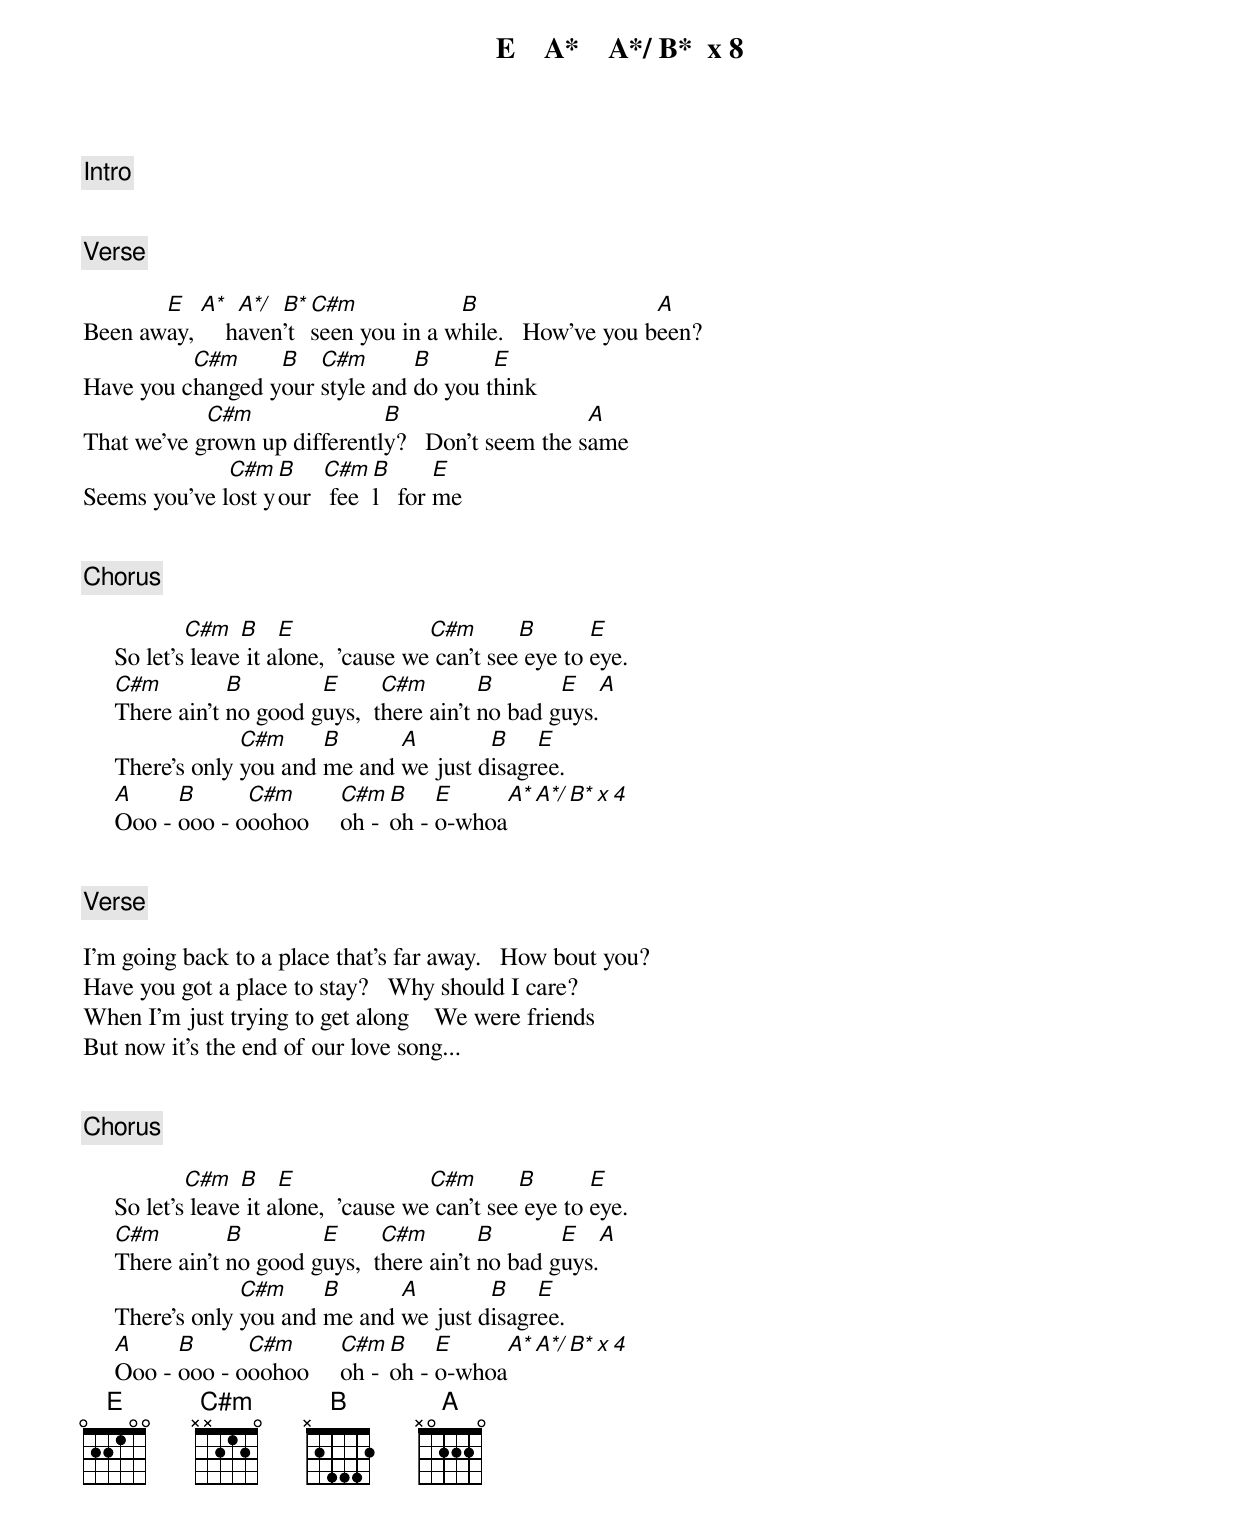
[Intro]

E    A*    A*/ B*  x 8


[Verse]

       E   A*   A*/ B*  C#m            B                   A
Been away,     haven't  seen you in a while.   How've you been?
          C#m     B   C#m       B       E
Have you changed your style and do you think
            C#m               B                    A
That we've grown up differently?   Don't seem the same
              C#m  B    C#m B       E
Seems you've lost your   feel   for me


[Chorus]

             C#m   B    E               C#m       B       E
     So let's leave it alone,  'cause we can't see eye to eye.
     C#m         B        E      C#m        B       E    A
     There ain't no good guys,  there ain't no bad guys.
                  C#m     B      A        B    E
     There's only you and me and we just disagree.
     A     B      C#m       C#m  B    E       A*   A*/ B* x 4
     Ooo - ooo - ooohoo     oh - oh - o-whoa


[Verse]

I'm going back to a place that's far away.   How bout you?
Have you got a place to stay?   Why should I care?
When I'm just trying to get along    We were friends
But now it's the end of our love song...


[Chorus]

             C#m   B    E               C#m       B       E
     So let's leave it alone,  'cause we can't see eye to eye.
     C#m         B        E      C#m        B       E    A
     There ain't no good guys,  there ain't no bad guys.
                  C#m     B      A        B    E
     There's only you and me and we just disagree.
     A     B      C#m       C#m  B    E       A*   A*/ B* x 4
     Ooo - ooo - ooohoo     oh - oh - o-whoa
